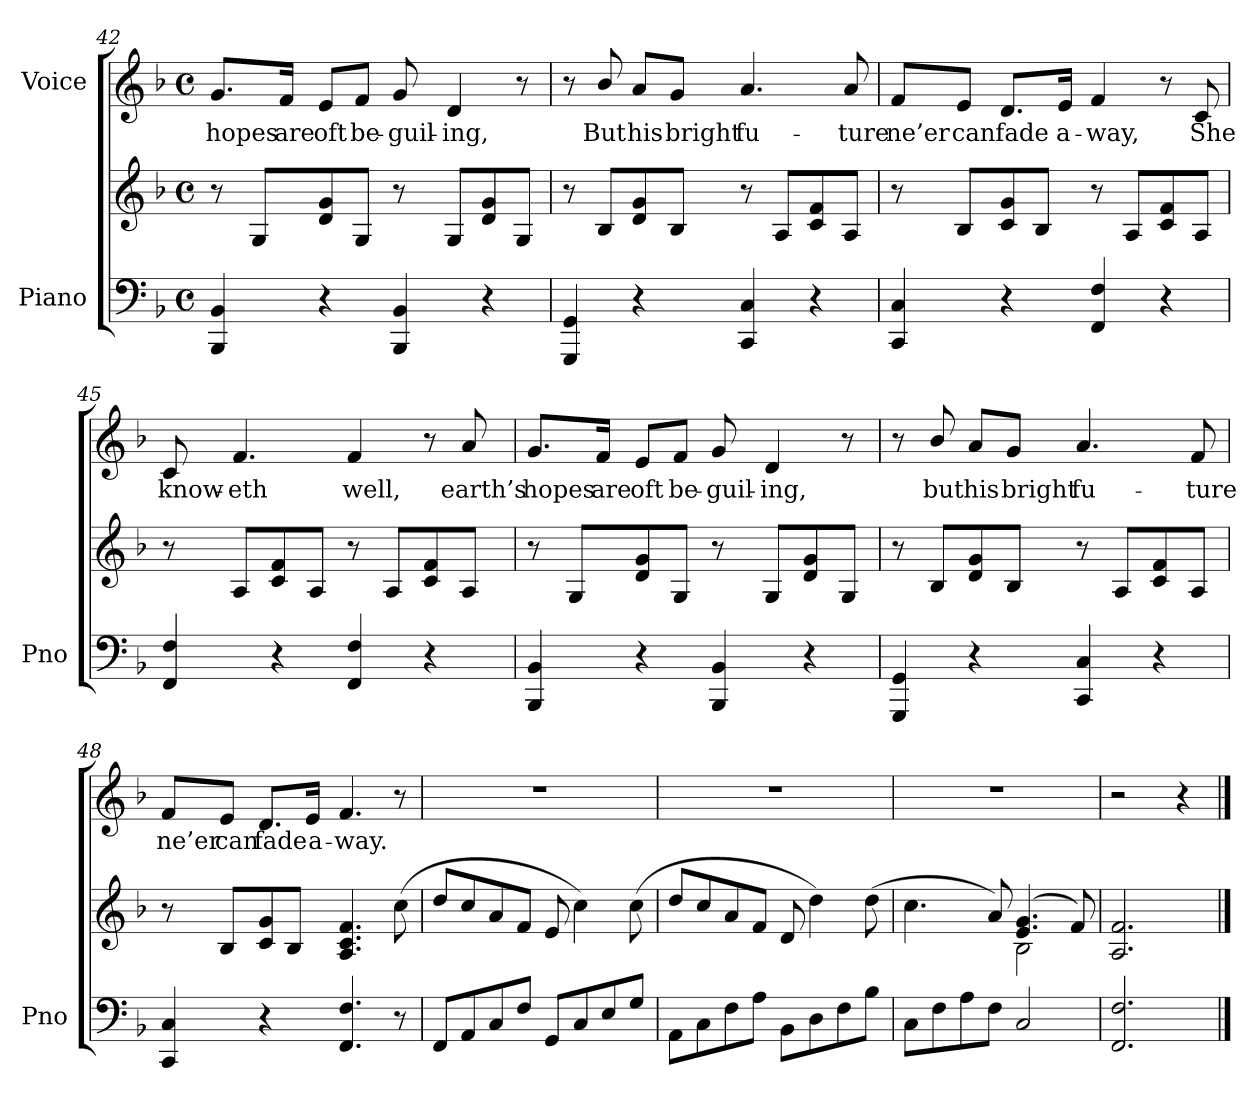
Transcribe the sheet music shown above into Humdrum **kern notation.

**kern	**kern	**kern	**text
*part2	*part2	*part1	*part1
*staff3	*staff2	*staff1	*staff1
*I"Piano	*	*I"Voice	*
*I'Pno	*	*	*
!!LO:LB:g=z
*clefF4	*clefG2	*clefG2	*
*k[b-]	*k[b-]	*k[b-]	*
*M4/4	*M4/4	*M4/4	*
*met(c)	*met(c)	*met(c)	*
=42	=42	=42	=42
!	!	!	!LO:LY:b
4BBB-/ 4BB-/	8r	8.g/L	hopes
.	8G/L	.	.
!	!	!	!LO:LY:b
.	.	16f/Jk	are
!	!	!	!LO:LY:b
4r	8d/ 8g/	8e/L	oft
!	!	!	!LO:LY:b
.	8G/J	8f/J	be-
!	!	!	!LO:LY:b
4BBB-/ 4BB-/	8r	8g/	-guil-
!	!	!	!LO:LY:b
.	8G/L	4d/	-ing,
4r	8d/ 8g/	.	.
.	8G/J	8r	.
=43	=43	=43	=43
4GGG/ 4GG/	8r	8r	.
!	!	!	!LO:LY:b
.	8B-/L	8b-/	But
!	!	!	!LO:LY:b
4r	8d/ 8g/	8a/L	his
!	!	!	!LO:LY:b
.	8B-/J	8g/J	bright
!	!	!	!LO:LY:b
4CC/ 4C/	8r	4.a/	fu-
.	8A/L	.	.
4r	8c/ 8f/	.	.
!	!	!	!LO:LY:b
.	8A/J	8a/	-ture
=44	=44	=44	=44
!	!	!	!LO:LY:b
4CC/ 4C/	8r	8f/L	ne’er
!	!	!	!LO:LY:b
.	8B-/L	8e/J	can
!	!	!	!LO:LY:b
4r	8c/ 8g/	8.d/L	fade
.	8B-/J	.	.
!	!	!	!LO:LY:b
.	.	16e/Jk	a-
!	!	!	!LO:LY:b
4FF/ 4F/	8r	4f/	-way,
.	8A/L	.	.
4r	8c/ 8f/	8r	.
!	!	!	!LO:LY:b
.	8A/J	8c/	She
!!LO:LB:g=z
=45	=45	=45	=45
!	!	!	!LO:LY:b
4FF/ 4F/	8r	8c/	know-
!	!	!	!LO:LY:b
.	8A/L	4.f/	-eth
4r	8c/ 8f/	.	.
.	8A/J	.	.
!	!	!	!LO:LY:b
4FF/ 4F/	8r	4f/	well,
.	8A/L	.	.
4r	8c/ 8f/	8r	.
!	!	!	!LO:LY:b
.	8A/J	8a/	earth’s
=46	=46	=46	=46
!	!	!	!LO:LY:b
4BBB-/ 4BB-/	8r	8.g/L	hopes
.	8G/L	.	.
!	!	!	!LO:LY:b
.	.	16f/Jk	are
!	!	!	!LO:LY:b
4r	8d/ 8g/	8e/L	oft
!	!	!	!LO:LY:b
.	8G/J	8f/J	be-
!	!	!	!LO:LY:b
4BBB-/ 4BB-/	8r	8g/	-guil-
!	!	!	!LO:LY:b
.	8G/L	4d/	-ing,
4r	8d/ 8g/	.	.
.	8G/J	8r	.
=47	=47	=47	=47
4GGG/ 4GG/	8r	8r	.
!	!	!	!LO:LY:b
.	8B-/L	8b-/	but
!	!	!	!LO:LY:b
4r	8d/ 8g/	8a/L	his
!	!	!	!LO:LY:b
.	8B-/J	8g/J	bright
!	!	!	!LO:LY:b
4CC/ 4C/	8r	4.a/	fu-
.	8A/L	.	.
4r	8c/ 8f/	.	.
!	!	!	!LO:LY:b
.	8A/J	8f/	-ture
!!LO:LB:g=z
=48	=48	=48	=48
!	!	!	!LO:LY:b
4CC/ 4C/	8r	8f/L	ne’er
!	!	!	!LO:LY:b
.	8B-/L	8e/J	can
!	!	!	!LO:LY:b
4r	8c/ 8g/	8.d/L	fade
.	8B-/J	.	.
!	!	!	!LO:LY:b
.	.	16e/Jk	a-
!	!	!	!LO:LY:b
4.FF/ 4.F/	4.A/ 4.c/ 4.f/	4.f/	-way.
8r	(>8cc\	8r	.
=49	=49	=49	=49
8FF/L	8dd/L	1r	.
8AA/	8cc/	.	.
8C/	8a/	.	.
8F/J	8f/J	.	.
8GG/L	8e/	.	.
8C/	4cc\)	.	.
8E/	.	.	.
8G/J	(>8cc\	.	.
=50	=50	=50	=50
8AA\L	8dd/L	1r	.
8C\	8cc/	.	.
8F\	8a/	.	.
8A\J	8f/J	.	.
8BB-\L	8d/	.	.
8D\	4dd\)	.	.
8F\	.	.	.
8B-\J	(>8dd\	.	.
=51	=51	=51	=51
*	*^	*	*
8C\L	4.cc\	2ryy	1r	.
8F\	.	.	.	.
8A\	.	.	.	.
8F\J	8a/)	.	.	.
2C/	(>4.e/ 4.g/	2B-\	.	.
.	8f/)	.	.	.
*	*v	*v	*	*
=52	=52	=52	=52
2.FF/ 2.F/	2.A/ 2.f/	2r	.
.	.	4r	.
==	==	==	==
*-	*-	*-	*-
